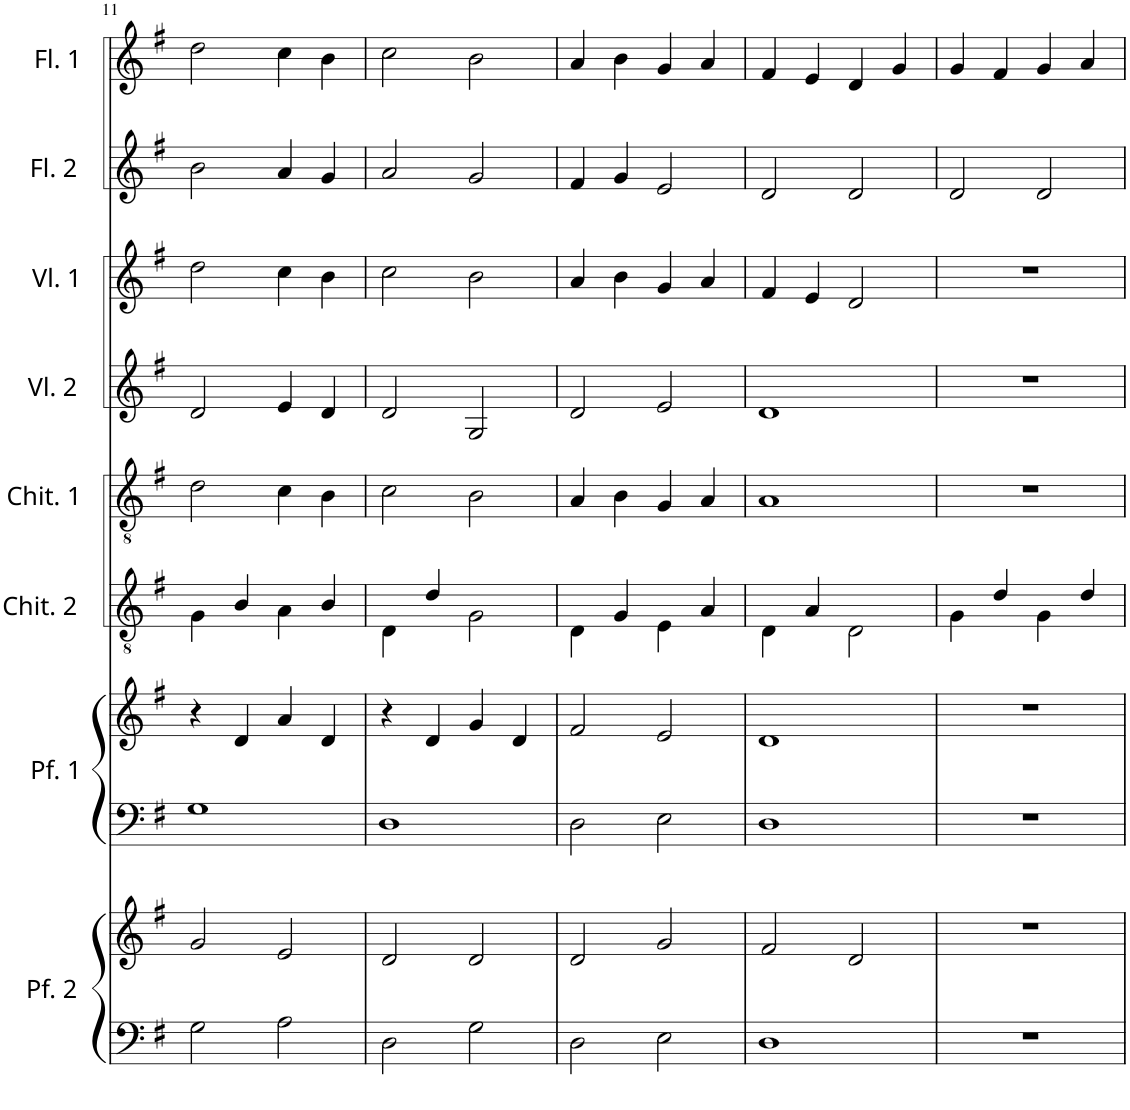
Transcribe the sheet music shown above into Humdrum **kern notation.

**kern	**kern	**kern	**kern	**kern	**kern	**kern	**kern	**kern	**kern
*part8	*part8	*part7	*part7	*part6	*part5	*part4	*part3	*part2	*part1
*staff10	*staff9	*staff8	*staff7	*staff6	*staff5	*staff4	*staff3	*staff2	*staff1
*I"Pianoforte 2	*	*I"Pianoforte 1	*	*I"Chitarra 2	*I"Chitarra 1	*I"Violino 2	*I"Violino 1	*I"Flauto 2	*I"Flauto 1
*I'Pf. 2	*	*I'Pf. 1	*	*I'Chit. 2	*I'Chit. 1	*I'Vl. 2	*I'Vl. 1	*I'Fl. 2	*I'Fl. 1
!!LO:PB:g=z
*clefF4	*clefG2	*clefF4	*clefG2	*clefGv2	*clefGv2	*clefG2	*clefG2	*clefG2	*clefG2
*k[f#]	*k[f#]	*k[f#]	*k[f#]	*k[f#]	*k[f#]	*k[f#]	*k[f#]	*k[f#]	*k[f#]
*M4/4	*M4/4	*M4/4	*M4/4	*M4/4	*M4/4	*M4/4	*M4/4	*M4/4	*M4/4
=11	=11	=11	=11	=11	=11	=11	=11	=11	=11
2G\	2g/	1G	4r	4G\	2d\	2d/	2dd\	2b\	2dd\
.	.	.	4d/	4B/	.	.	.	.	.
2A\	2e/	.	4a/	4A\	4c\	4e/	4cc\	4a/	4cc\
.	.	.	4d/	4B/	4B\	4d/	4b\	4g/	4b\
=12	=12	=12	=12	=12	=12	=12	=12	=12	=12
2D\	2d/	1D	4r	4D\	2c\	2d/	2cc\	2a/	2cc\
.	.	.	4d/	4d/	.	.	.	.	.
2G\	2d/	.	4g/	2G\	2B\	2G/	2b\	2g/	2b\
.	.	.	4d/	.	.	.	.	.	.
=13	=13	=13	=13	=13	=13	=13	=13	=13	=13
2D\	2d/	2D\	2f#/	4D\	4A/	2d/	4a/	4f#/	4a/
.	.	.	.	4G/	4B\	.	4b\	4g/	4b\
2E\	2g/	2E\	2e/	4E\	4G/	2e/	4g/	2e/	4g/
.	.	.	.	4A/	4A/	.	4a/	.	4a/
=14	=14	=14	=14	=14	=14	=14	=14	=14	=14
1D	2f#/	1D	1d	4D\	1A	1d	4f#/	2d/	4f#/
.	.	.	.	4A/	.	.	4e/	.	4e/
.	2d/	.	.	2D\	.	.	2d/	2d/	4d/
.	.	.	.	.	.	.	.	.	4g/
=15	=15	=15	=15	=15	=15	=15	=15	=15	=15
1r	1r	1r	1r	4G\	1r	1r	1r	2d/	4g/
.	.	.	.	4d/	.	.	.	.	4f#/
.	.	.	.	4G\	.	.	.	2d/	4g/
.	.	.	.	4d/	.	.	.	.	4a/
=	=	=	=	=	=	=	=	=	=
*-	*-	*-	*-	*-	*-	*-	*-	*-	*-
